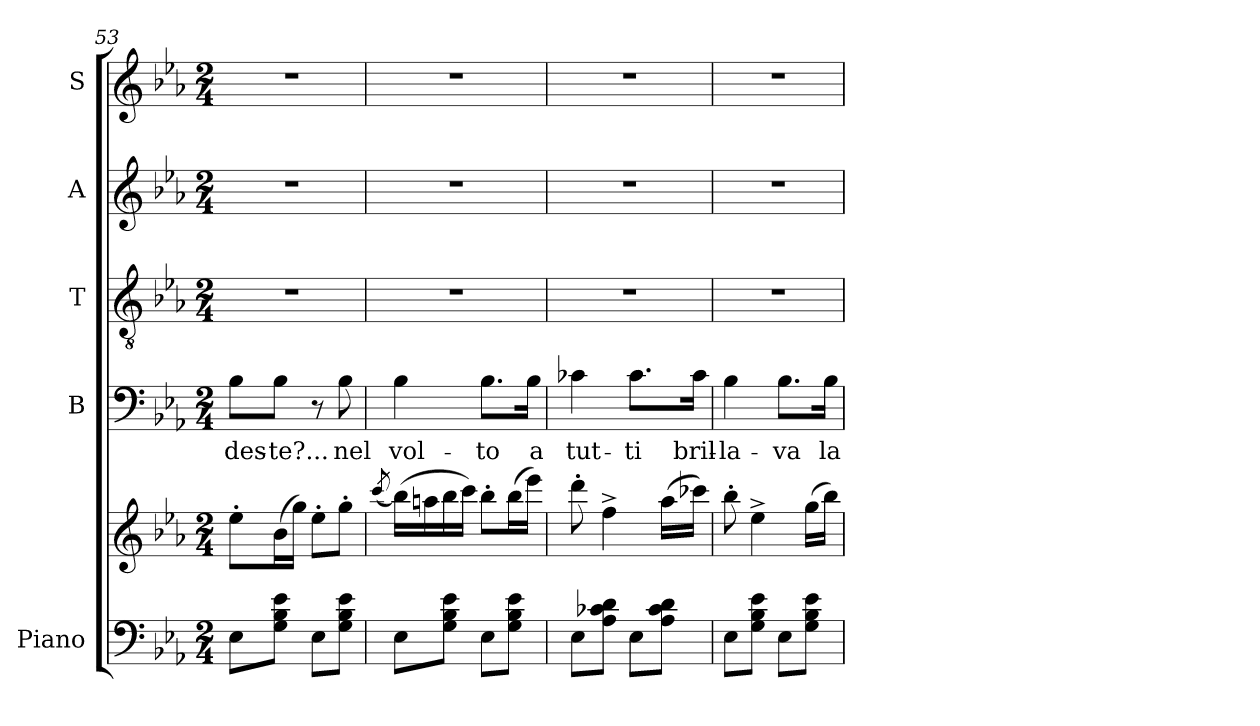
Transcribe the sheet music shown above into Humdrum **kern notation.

**kern	**kern	**kern	**text	**kern	**kern	**kern
*part5	*part5	*part4	*part4	*part3	*part2	*part1
*staff6	*staff5	*staff4	*staff4	*staff3	*staff2	*staff1
*I"Piano	*	*I"B	*	*I"T	*I"A	*I"S
*I'Pno	*	*I'B	*	*I'T	*I'A	*I'S
*clefF4	*clefG2	*clefF4	*	*clefGv2	*clefG2	*clefG2
*k[b-e-a-]	*k[b-e-a-]	*k[b-e-a-]	*	*k[b-e-a-]	*k[b-e-a-]	*k[b-e-a-]
*M2/4	*M2/4	*M2/4	*	*M2/4	*M2/4	*M2/4
=53	=53	=53	=53	=53	=53	=53
!	!	!	!LO:LY:b	!	!	!
8E-\L	8ee-'\L	8B-\L	-des-	2r	2r	2r
!	!	!	!LO:LY:b	!	!	!
8G\ 8B-\ 8e-\J	(>16b-\L	8B-\J	-te?...	.	.	.
.	16gg\JJ)	.	.	.	.	.
8E-\L	8ee-'\L	8r	.	.	.	.
!	!	!	!LO:LY:b	!	!	!
8G\ 8B-\ 8e-\J	8gg'\J	8B-\	nel	.	.	.
!!LO:LB:g=z
=54	=54	=54	=54	=54	=54	=54
.	(<8qccc/	.	.	.	.	.
!	!	!	!LO:LY:b	!	!	!
8E-\L	(>16bb-\LL)	4B-\	vol-	2r	2r	2r
.	16aan\	.	.	.	.	.
8G\ 8B-\ 8e-\J	16bb-\	.	.	.	.	.
.	16ccc\JJ)	.	.	.	.	.
!	!	!	!LO:LY:b	!	!	!
8E-\L	8bb-'\L	8.B-\L	-to	.	.	.
8G\ 8B-\ 8e-\J	(>16bb-\L	.	.	.	.	.
!	!	!	!LO:LY:b	!	!	!
.	16eee-\JJ)	16B-\Jk	a	.	.	.
=55	=55	=55	=55	=55	=55	=55
!	!	!	!LO:LY:b	!	!	!
8E-\L	8ddd'\	4c-X\	tut-	2r	2r	2r
8A-\ 8c-X\ 8d\J	4ff^\	.	.	.	.	.
!	!	!	!LO:LY:b	!	!	!
8E-\L	.	8.c-\L	-ti	.	.	.
8A-\ 8c-\ 8d\J	(>16aa-\LL	.	.	.	.	.
!	!	!	!LO:LY:b	!	!	!
.	16ccc-X\JJ)	16c-\Jk	bril-	.	.	.
=56	=56	=56	=56	=56	=56	=56
!	!	!	!LO:LY:b	!	!	!
8E-\L	8bb-'\	4B-\	-la-	2r	2r	2r
8G\ 8B-\ 8e-\J	4ee-^\	.	.	.	.	.
!	!	!	!LO:LY:b	!	!	!
8E-\L	.	8.B-\L	-va	.	.	.
8G\ 8B-\ 8e-\J	(>16gg\LL	.	.	.	.	.
!	!	!	!LO:LY:b	!	!	!
.	16bb-\JJ)	16B-\Jk	la	.	.	.
=	=	=	=	=	=	=
*-	*-	*-	*-	*-	*-	*-
